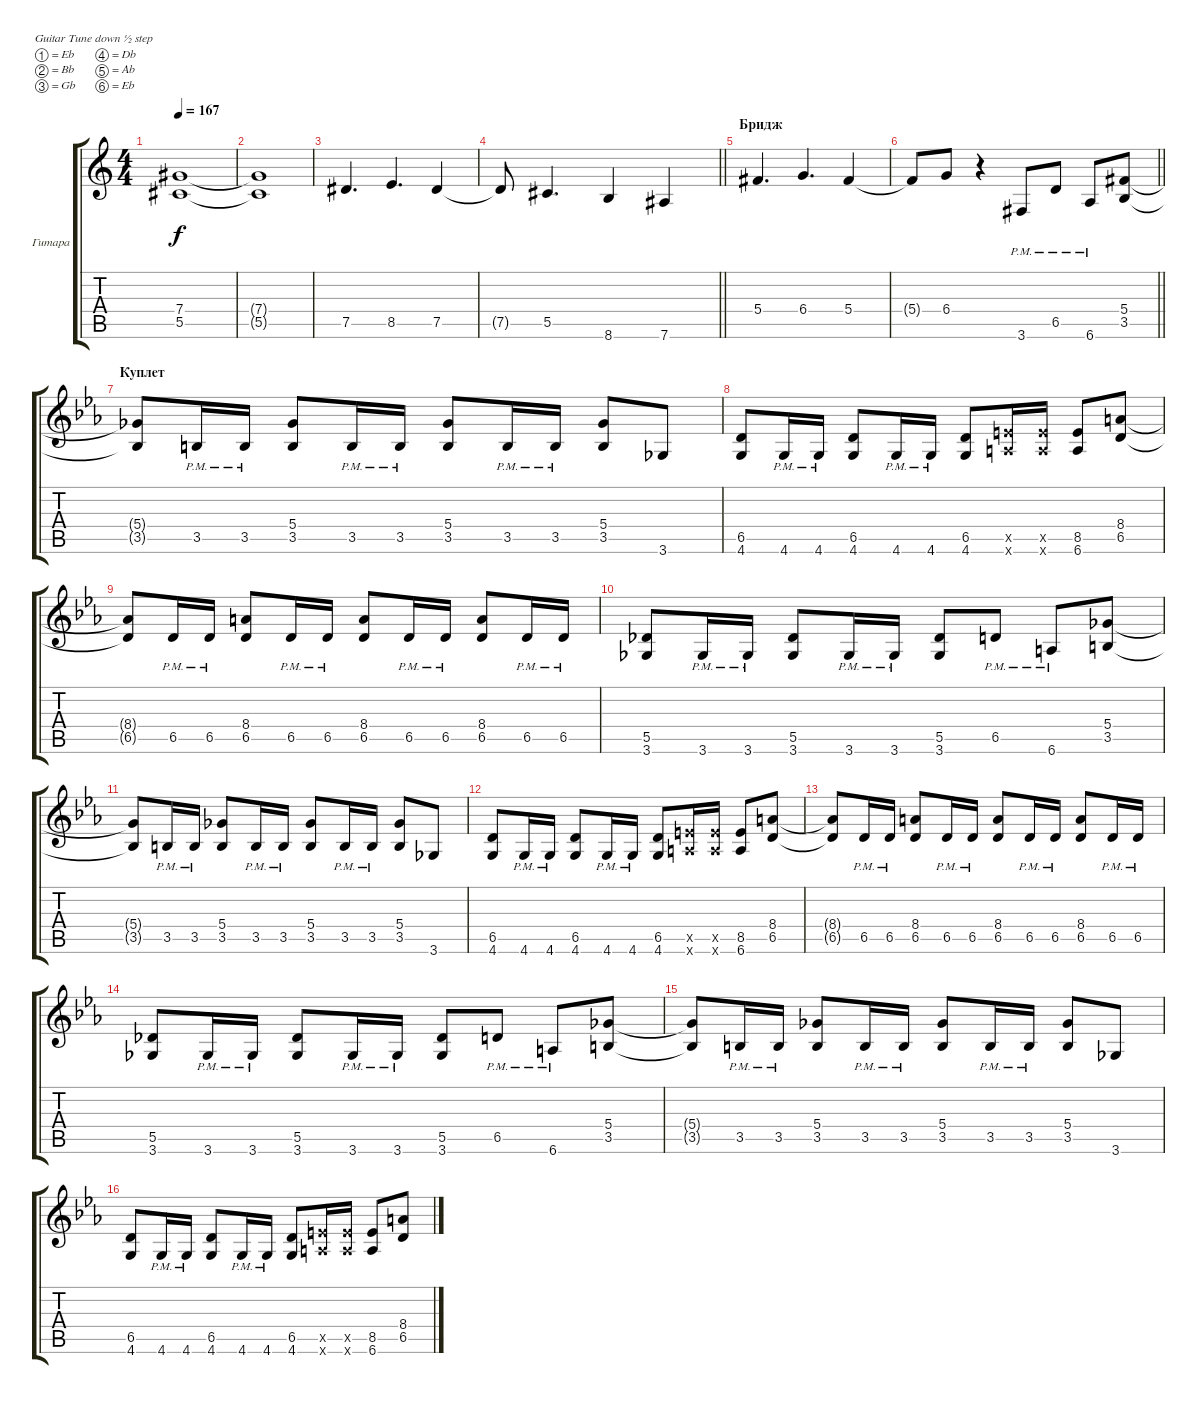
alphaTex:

\bracketExtendMode groupsimilarinstruments
\firstSystemTrackNameOrientation horizontal
\otherSystemsTrackNameOrientation horizontal
\track ("Владимир Холстинин" "Гитара") {instrument distortionguitar}
\staff {score tabs}
\tuning (Eb4 Bb3 Gb3 Db3 Ab2 Eb2)
\ts (4 4)
\tempo 167
\clef g2
\ks aminor
(7.4 5.5).1{dy f} |
(7.4{t} 5.5{t}).1 |
7.5.4{d} 8.5.4{d} 7.5.4 |
\barLineRight lightlight
7.5{t}.8 5.5.4{d} 8.6.4 7.6.4 |
\section ("" "Бридж")
5.4.4{d} 6.4.4{d} 5.4.4 |
\barLineRight lightlight
5.4{t}.8 6.4.8 r.4 3.6{pm}.8 6.5{pm}.8 6.6{pm}.8 (5.4 3.5).8 |
\section ("" "Куплет")
\ks cminor
(5.4{t} 3.5{t}).8 3.5{pm}.16 3.5{pm}.16 (5.4 3.5).8 3.5{pm}.16 3.5{pm}.16 (5.4 3.5).8 3.5{pm}.16 3.5{pm}.16 (5.4 3.5).8 3.6.8 |
(6.5 4.6).8 4.6{pm}.16 4.6{pm}.16 (6.5 4.6).8 4.6{pm}.16 4.6{pm}.16 (6.5 4.6).8 (8.5{x} 6.6{x}).16 (8.5{x} 6.6{x}).16 (8.5 6.6).8 (8.4 6.5).8 |
(8.4{t} 6.5{t}).8 6.5{pm}.16 6.5{pm}.16 (8.4 6.5).8 6.5{pm}.16 6.5{pm}.16 (8.4 6.5).8 6.5{pm}.16 6.5{pm}.16 (8.4 6.5).8 6.5{pm}.16 6.5{pm}.16 |
(5.5 3.6).8 3.6{pm}.16 3.6{pm}.16 (5.5 3.6).8 3.6{pm}.16 3.6{pm}.16 (5.5 3.6).8 6.5{pm}.8 6.6{pm}.8 (5.4 3.5).8 |
(5.4{t} 3.5{t}).8 3.5{pm}.16 3.5{pm}.16 (5.4 3.5).8 3.5{pm}.16 3.5{pm}.16 (5.4 3.5).8 3.5{pm}.16 3.5{pm}.16 (5.4 3.5).8 3.6.8 |
(6.5 4.6).8 4.6{pm}.16 4.6{pm}.16 (6.5 4.6).8 4.6{pm}.16 4.6{pm}.16 (6.5 4.6).8 (8.5{x} 6.6{x}).16 (8.5{x} 6.6{x}).16 (8.5 6.6).8 (8.4 6.5).8 |
(8.4{t} 6.5{t}).8 6.5{pm}.16 6.5{pm}.16 (8.4 6.5).8 6.5{pm}.16 6.5{pm}.16 (8.4 6.5).8 6.5{pm}.16 6.5{pm}.16 (8.4 6.5).8 6.5{pm}.16 6.5{pm}.16 |
(5.5 3.6).8 3.6{pm}.16 3.6{pm}.16 (5.5 3.6).8 3.6{pm}.16 3.6{pm}.16 (5.5 3.6).8 6.5{pm}.8 6.6{pm}.8 (5.4 3.5).8 |
(5.4{t} 3.5{t}).8 3.5{pm}.16 3.5{pm}.16 (5.4 3.5).8 3.5{pm}.16 3.5{pm}.16 (5.4 3.5).8 3.5{pm}.16 3.5{pm}.16 (5.4 3.5).8 3.6.8 |
(6.5 4.6).8 4.6{pm}.16 4.6{pm}.16 (6.5 4.6).8 4.6{pm}.16 4.6{pm}.16 (6.5 4.6).8 (8.5{x} 6.6{x}).16 (8.5{x} 6.6{x}).16 (8.5 6.6).8 (8.4 6.5).8
